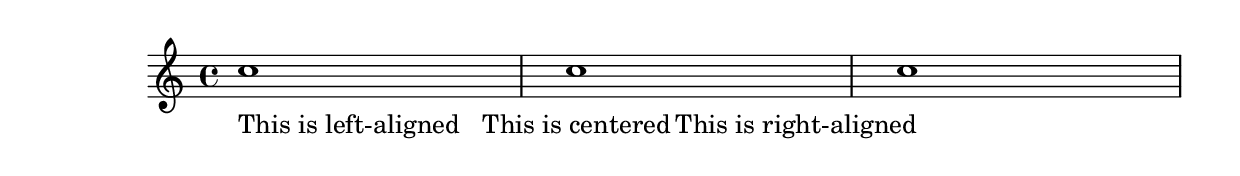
%% DO NOT EDIT this file manually; it is automatically
%% generated from LSR http://lsr.dsi.unimi.it
%% Make any changes in LSR itself, or in Documentation/snippets/new/ ,
%% and then run scripts/auxiliar/makelsr.py
%%
%% This file is in the public domain.
\version "2.14.2"

\header {
  lsrtags = "really-simple, text, vocal-music"

  texidoc = "
Horizontal alignment for lyrics can be set by overriding the
@code{self-alignment-X} property of the @code{LyricText} object.
@code{#-1} is left, @code{#0} is center and @code{#1} is right;
however, you can use @code{#LEFT}, @code{#CENTER} and @code{#RIGHT} as
well.

"
  doctitle = "Lyrics alignment"
} % begin verbatim

\layout { ragged-right = ##f }
\relative c'' {
  c1
  c1
  c1
}
\addlyrics {
  \once \override LyricText #'self-alignment-X = #LEFT
  "This is left-aligned"
  \once \override LyricText #'self-alignment-X = #CENTER
  "This is centered"
  \once \override LyricText #'self-alignment-X = #1
  "This is right-aligned"
}
